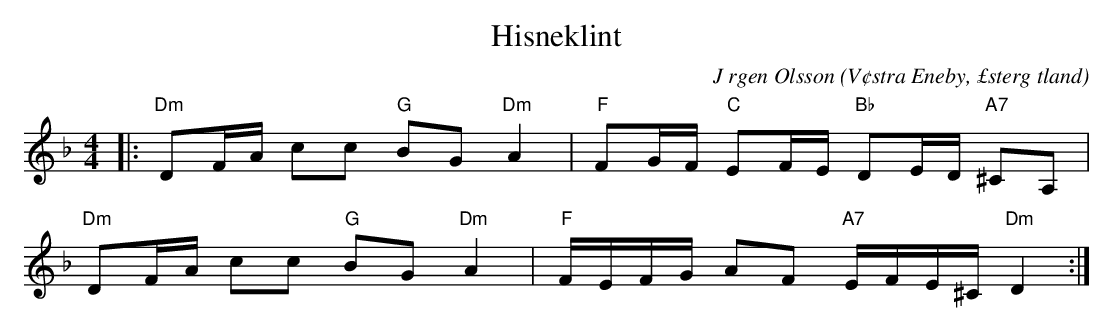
X:1
T:Hisneklint
C:J rgen Olsson
O:V¢stra Eneby, £sterg tland
M:4/4
L:1/8
K:Dm
|:"Dm"DF/A/ cc "G"BG"Dm"A2|"F"FG/F/ "C"EF/E/ "Bb"DE/D/ "A7"^CA,|
"Dm"DF/A/ cc "G"BG"Dm"A2|"F"F/E/F/G/ AF "A7"E/F/E/^C/ "Dm"D2 :|
